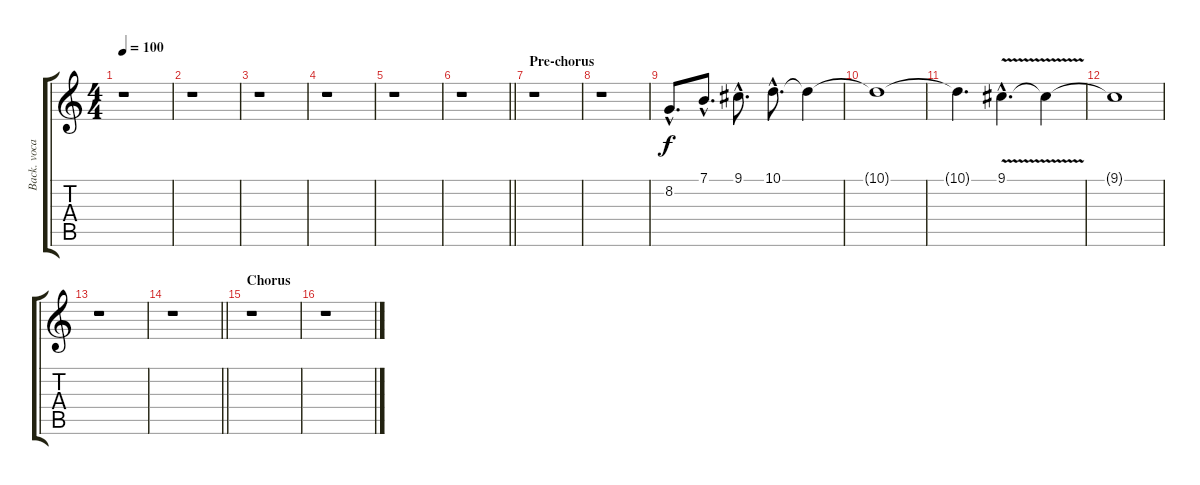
\track ("Back. vocals (left)" "Back. voca") {instrument synthvoice}
\staff {score tabs}
\tuning (E4 B3 G3 D3 A2 E2) {hide}
\ts (4 4)
\tempo 100
\clef g2
\ks c
r.1{dy f} |
r.1 |
r.1 |
r.1 |
r.1 |
\barLineRight lightlight
r.1 |
\section ("" "Pre-chorus")
r.1 |
r.1 |
8.2{hac}.8{d volume 12} 7.1{hac}.8{d} 9.1{hac}.8{d} 10.1{hac}.8{d} 10.1{t}.4 |
10.1{t}.1 |
10.1{t}.4{d} 9.1{v hac}.4{d} 9.1{t}.4 |
9.1{t}.1{volume 0} |
r.1 |
\barLineRight lightlight
r.1 |
\section ("" "Chorus")
r.1 |
r.1
